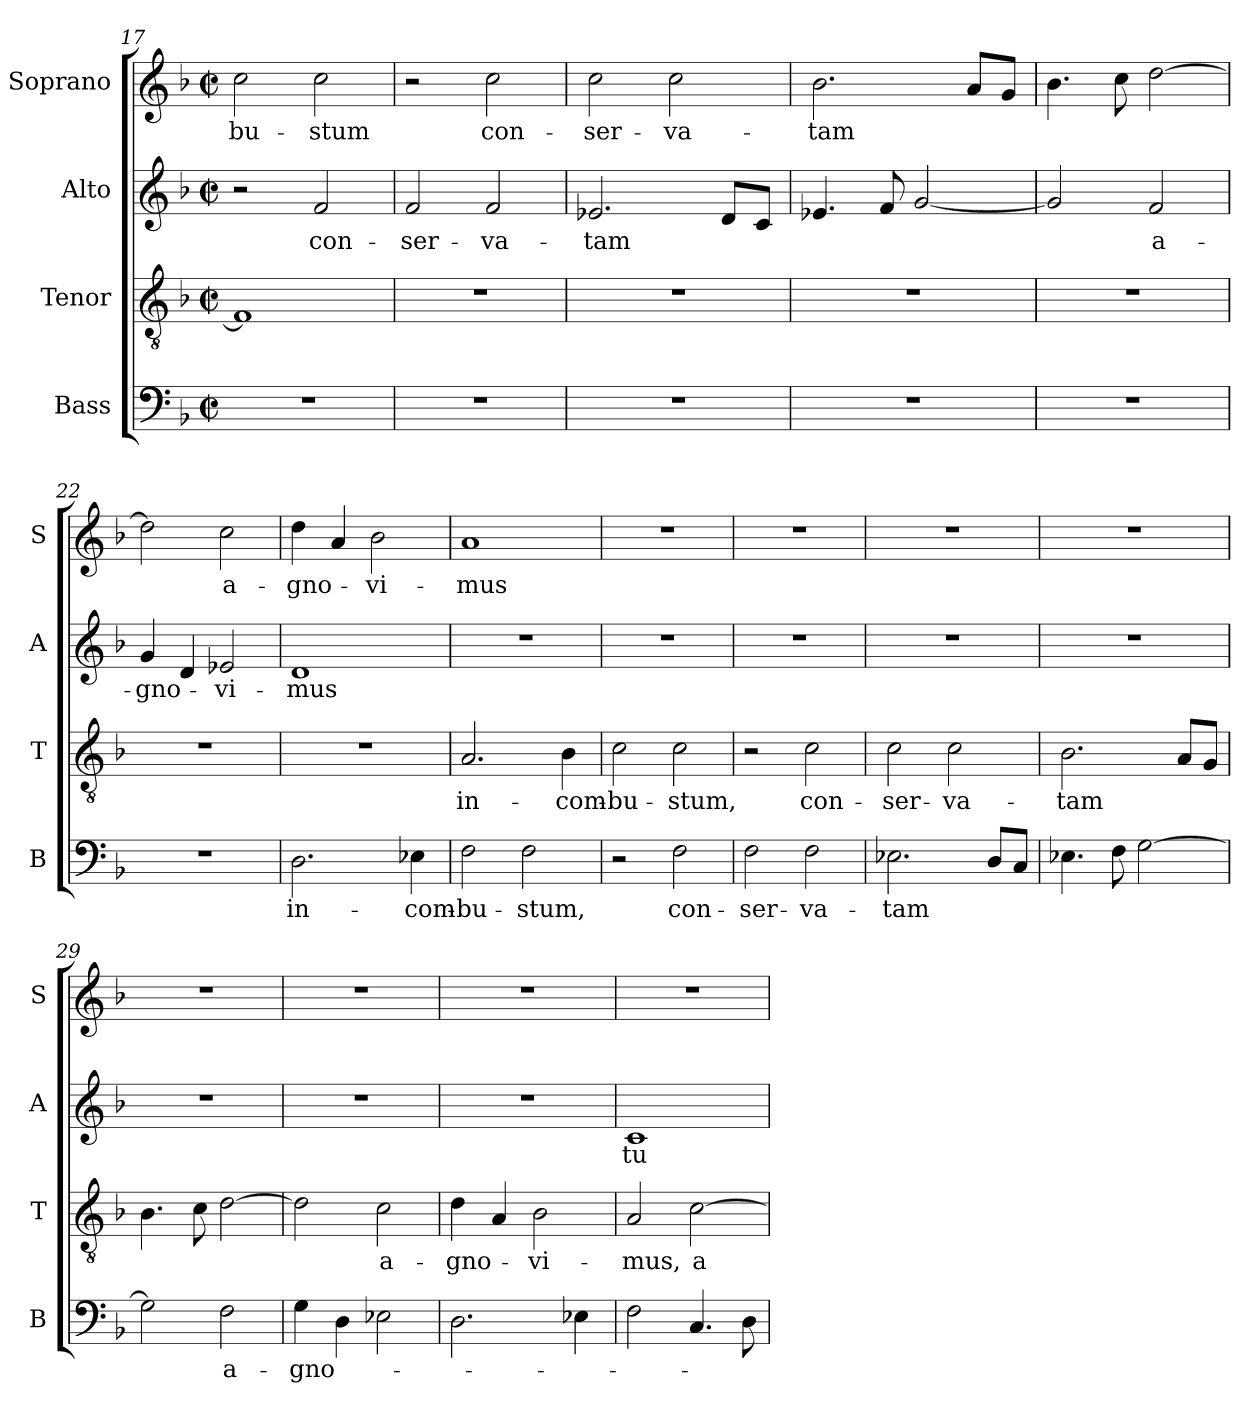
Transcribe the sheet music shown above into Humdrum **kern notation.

**kern	**text	**kern	**text	**kern	**text	**kern	**text
*part4	*part4	*part3	*part3	*part2	*part2	*part1	*part1
*staff4	*staff4	*staff3	*staff3	*staff2	*staff2	*staff1	*staff1
*I"Bass	*	*I"Tenor	*	*I"Alto	*	*I"Soprano	*
*I'B	*	*I'T	*	*I'A	*	*I'S	*
*clefF4	*	*clefGv2	*	*clefG2	*	*clefG2	*
*k[b-]	*	*k[b-]	*	*k[b-]	*	*k[b-]	*
*F:	*	*F:	*	*F:	*	*F:	*
*M2/2	*	*M2/2	*	*M2/2	*	*M2/2	*
*met(c|)	*	*met(c|)	*	*met(c|)	*	*met(c|)	*
=17	=17	=17	=17	=17	=17	=17	=17
1r	.	1F]	.	2r	.	2cc\	-bu-
.	.	.	.	2f/	con-	2cc\	-stum
=18	=18	=18	=18	=18	=18	=18	=18
1r	.	1r	.	2f/	-ser-	2r	.
.	.	.	.	2f/	-va-	2cc\	con-
!!LO:LB:g=z
=19	=19	=19	=19	=19	=19	=19	=19
1r	.	1r	.	2.e-X/	-tam	2cc\	-ser-
.	.	.	.	.	.	2cc\	-va-
.	.	.	.	8d/L	.	.	.
.	.	.	.	8c/J	.	.	.
=20	=20	=20	=20	=20	=20	=20	=20
1r	.	1r	.	4.e-X/	.	2.b-\	-tam
.	.	.	.	8f/	.	.	.
.	.	.	.	[2g/	.	.	.
.	.	.	.	.	.	8a/L	.
.	.	.	.	.	.	8g/J	.
=21	=21	=21	=21	=21	=21	=21	=21
1r	.	1r	.	2g/]	.	4.b-\	.
.	.	.	.	.	.	8cc\	.
.	.	.	.	2f/	a-	[2dd\	.
=22	=22	=22	=22	=22	=22	=22	=22
1r	.	1r	.	4g/	-gno-	2dd\]	.
.	.	.	.	4d/	.	.	.
.	.	.	.	2e-X/	-vi-	2cc\	a-
=23	=23	=23	=23	=23	=23	=23	=23
2.D\	in-	1r	.	1d	-mus	4dd\	-gno-
.	.	.	.	.	.	4a/	.
.	.	.	.	.	.	2b-\	-vi-
4E-X\	-com-	.	.	.	.	.	.
=24	=24	=24	=24	=24	=24	=24	=24
2F\	-bu-	2.A/	in-	1r	.	1a	-mus
2F\	-stum,	.	.	.	.	.	.
.	.	4B-\	-com-	.	.	.	.
!!LO:LB:g=z
=25	=25	=25	=25	=25	=25	=25	=25
2r	.	2c\	-bu-	1r	.	1r	.
2F\	con-	2c\	-stum,	.	.	.	.
=26	=26	=26	=26	=26	=26	=26	=26
2F\	-ser-	2r	.	1r	.	1r	.
2F\	-va-	2c\	con-	.	.	.	.
=27	=27	=27	=27	=27	=27	=27	=27
2.E-X\	-tam	2c\	-ser-	1r	.	1r	.
.	.	2c\	-va-	.	.	.	.
8D/L	.	.	.	.	.	.	.
8C/J	.	.	.	.	.	.	.
=28	=28	=28	=28	=28	=28	=28	=28
4.E-X\	.	2.B-\	-tam	1r	.	1r	.
8F\	.	.	.	.	.	.	.
[2G\	.	.	.	.	.	.	.
.	.	8A/L	.	.	.	.	.
.	.	8G/J	.	.	.	.	.
=29	=29	=29	=29	=29	=29	=29	=29
2G\]	.	4.B-\	.	1r	.	1r	.
.	.	8c\	.	.	.	.	.
2F\	a-	[2d\	.	.	.	.	.
=30	=30	=30	=30	=30	=30	=30	=30
4G\	-gno-	2d\]	.	1r	.	1r	.
4D\	.	.	.	.	.	.	.
2E-X\	.	2c\	a-	.	.	.	.
!!LO:PB:g=z
=31	=31	=31	=31	=31	=31	=31	=31
2.D\	.	4d\	-gno-	1r	.	1r	.
.	.	4A/	.	.	.	.	.
.	.	2B-\	-vi-	.	.	.	.
4E-X\	.	.	.	.	.	.	.
=32	=32	=32	=32	=32	=32	=32	=32
2F\	.	2A/	-mus,	1c	tu-	1r	.
4.C/	.	[2c\	a-	.	.	.	.
8D\	.	.	.	.	.	.	.
=	=	=	=	=	=	=	=
*-	*-	*-	*-	*-	*-	*-	*-
